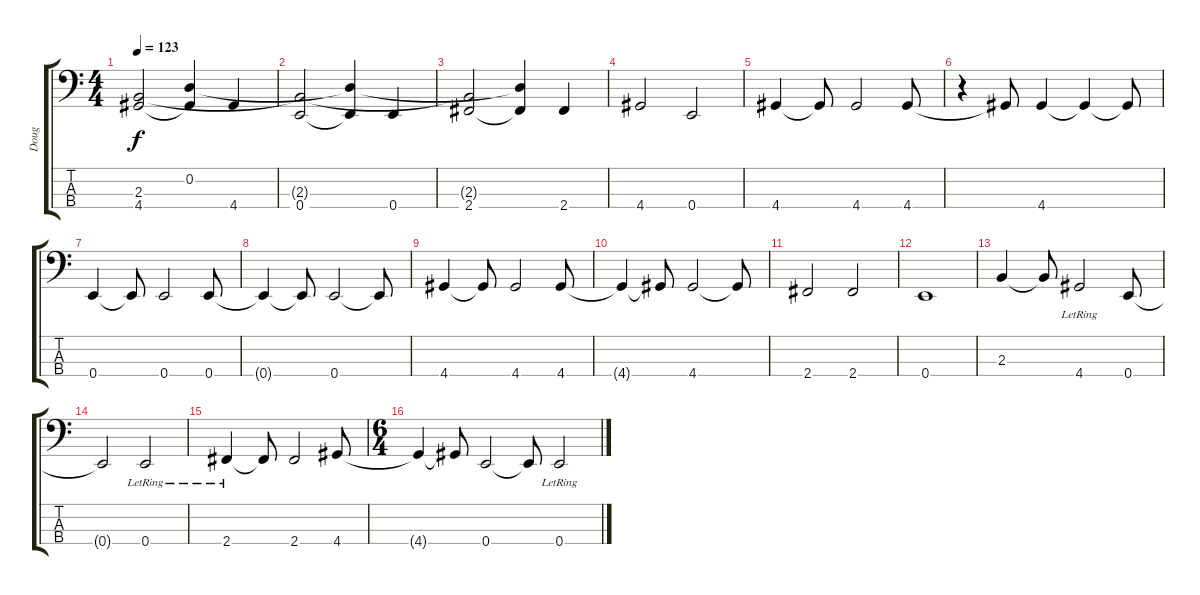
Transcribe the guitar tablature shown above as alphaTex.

\track ("Doug" "Doug") {instrument synthbass2}
\staff {score tabs}
\tuning (G2 D2 A1 E1) {hide}
\ts (4 4)
\tempo 123
\clef f4
\ks c
(2.3{t} 4.4).2{dy f} (0.2{t} 4.4{t}).4 4.4.4 |
(2.3{t} 0.4).2 (0.2{t} 0.4{t}).4 0.4.4 |
(2.3{t} 2.4).2 (0.2{t} 2.4{t}).4 2.4.4 |
4.4.2 0.4.2 |
4.4.4 4.4{t}.8 4.4.2 4.4.8 |
r.4 4.4{t}.8 4.4.4 4.4{t}.4 4.4{t}.8 |
0.4.4 0.4{t}.8 0.4.2 0.4.8 |
0.4{t}.4 0.4{t}.8 0.4.2 0.4{t}.8 |
4.4.4 4.4{t}.8 4.4.2 4.4.8 |
4.4{t}.4 4.4{t}.8 4.4.2 4.4{t}.8 |
2.4.2 2.4.2 |
0.4.1 |
2.3.4 2.3{t}.8 4.4{lr}.2 0.4.8 |
0.4{t}.2 0.4{lr}.2 |
2.4{lr}.4 2.4{t}.8 2.4.2 4.4.8 |
\ts (6 4)
4.4{t}.4 4.4{t}.8 0.4.2 0.4{t}.8 0.4{lr}.2
